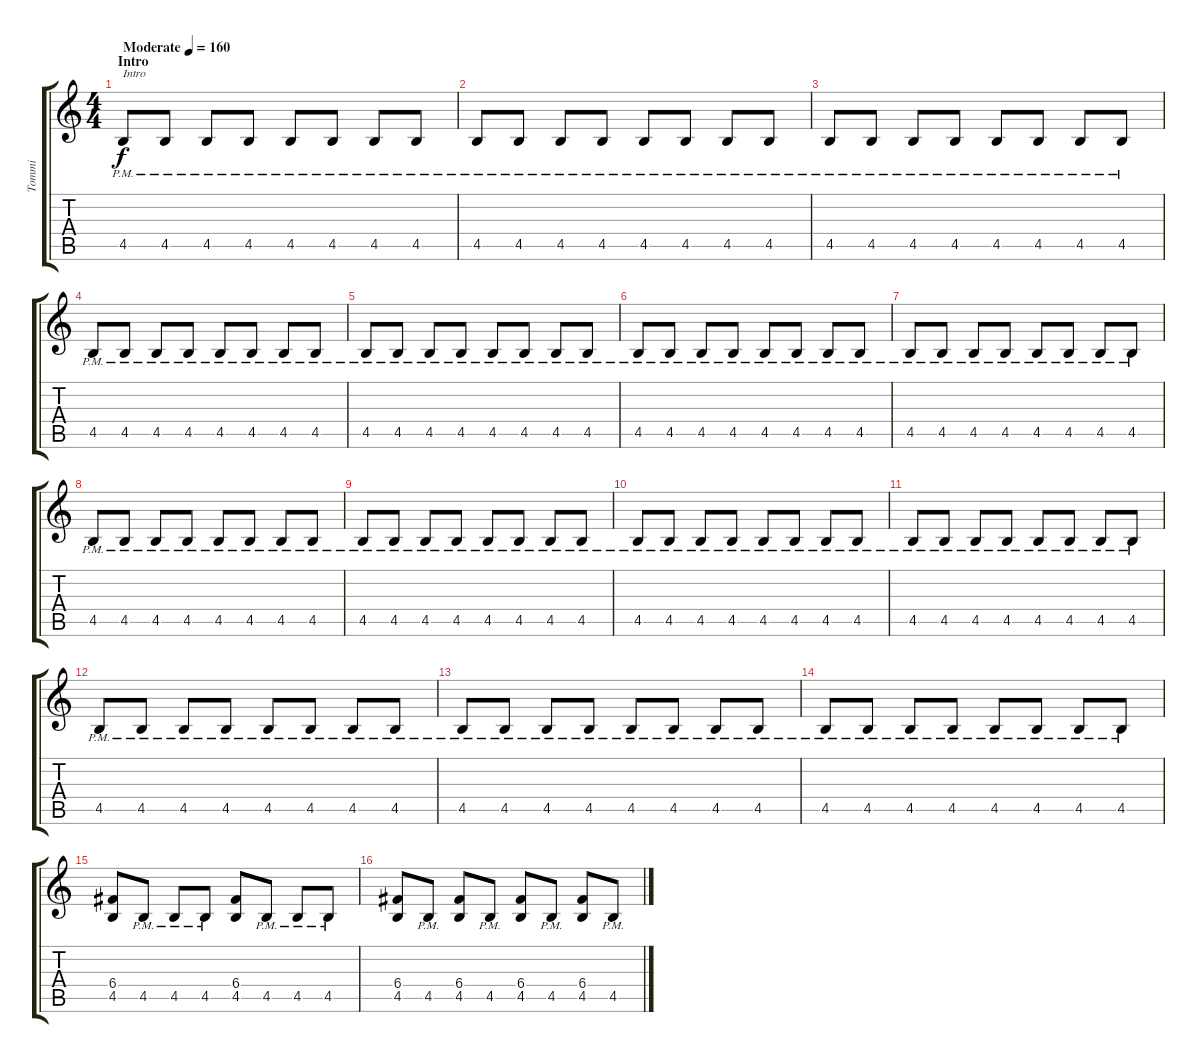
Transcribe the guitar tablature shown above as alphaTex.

\track ("Tommi" "Tommi") {instrument distortionguitar}
\staff {score tabs}
\tuning (D4 A3 F3 C3 G2 D2) {hide}
\ts (4 4)
\section ("" "Intro")
\tempo (160 "Moderate")
\clef g2
\ks c
4.5{pm}.8{txt "Intro" dy f instrument distortionguitar} 4.5{pm}.8 4.5{pm}.8 4.5{pm}.8 4.5{pm}.8 4.5{pm}.8 4.5{pm}.8 4.5{pm}.8 |
4.5{pm}.8 4.5{pm}.8 4.5{pm}.8 4.5{pm}.8 4.5{pm}.8 4.5{pm}.8 4.5{pm}.8 4.5{pm}.8 |
4.5{pm}.8 4.5{pm}.8 4.5{pm}.8 4.5{pm}.8 4.5{pm}.8 4.5{pm}.8 4.5{pm}.8 4.5{pm}.8 |
4.5{pm}.8 4.5{pm}.8 4.5{pm}.8 4.5{pm}.8 4.5{pm}.8 4.5{pm}.8 4.5{pm}.8 4.5{pm}.8 |
4.5{pm}.8 4.5{pm}.8 4.5{pm}.8 4.5{pm}.8 4.5{pm}.8 4.5{pm}.8 4.5{pm}.8 4.5{pm}.8 |
4.5{pm}.8 4.5{pm}.8 4.5{pm}.8 4.5{pm}.8 4.5{pm}.8 4.5{pm}.8 4.5{pm}.8 4.5{pm}.8 |
4.5{pm}.8 4.5{pm}.8 4.5{pm}.8 4.5{pm}.8 4.5{pm}.8 4.5{pm}.8 4.5{pm}.8 4.5{pm}.8 |
4.5{pm}.8 4.5{pm}.8 4.5{pm}.8 4.5{pm}.8 4.5{pm}.8 4.5{pm}.8 4.5{pm}.8 4.5{pm}.8 |
4.5{pm}.8 4.5{pm}.8 4.5{pm}.8 4.5{pm}.8 4.5{pm}.8 4.5{pm}.8 4.5{pm}.8 4.5{pm}.8 |
4.5{pm}.8 4.5{pm}.8 4.5{pm}.8 4.5{pm}.8 4.5{pm}.8 4.5{pm}.8 4.5{pm}.8 4.5{pm}.8 |
4.5{pm}.8 4.5{pm}.8 4.5{pm}.8 4.5{pm}.8 4.5{pm}.8 4.5{pm}.8 4.5{pm}.8 4.5{pm}.8 |
4.5{pm}.8 4.5{pm}.8 4.5{pm}.8 4.5{pm}.8 4.5{pm}.8 4.5{pm}.8 4.5{pm}.8 4.5{pm}.8 |
4.5{pm}.8 4.5{pm}.8 4.5{pm}.8 4.5{pm}.8 4.5{pm}.8 4.5{pm}.8 4.5{pm}.8 4.5{pm}.8 |
4.5{pm}.8 4.5{pm}.8 4.5{pm}.8 4.5{pm}.8 4.5{pm}.8 4.5{pm}.8 4.5{pm}.8 4.5{pm}.8 |
(6.4 4.5).8 4.5{pm}.8 4.5{pm}.8 4.5{pm}.8 (6.4 4.5).8 4.5{pm}.8 4.5{pm}.8 4.5{pm}.8 |
(6.4 4.5).8 4.5{pm}.8 (6.4 4.5).8 4.5{pm}.8 (6.4 4.5).8 4.5{pm}.8 (6.4 4.5).8 4.5{pm}.8
